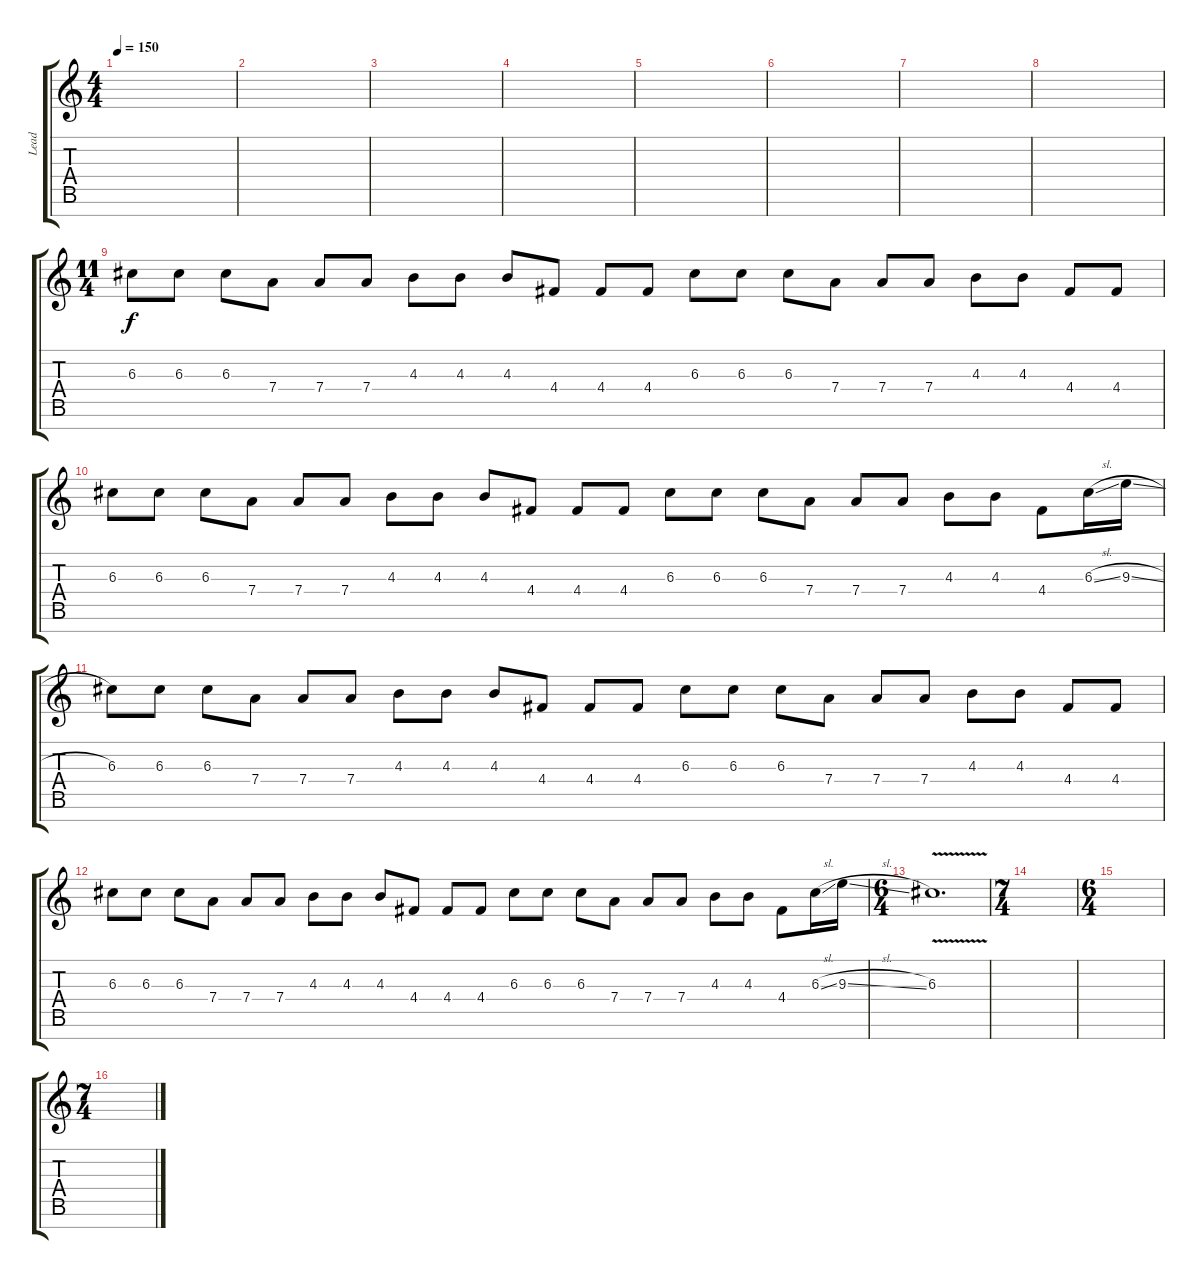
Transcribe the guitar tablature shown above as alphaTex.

\track ("Lead" "Lead") {instrument distortionguitar}
\staff {score tabs}
\tuning (E4 B3 G3 D3 A2 E2 B1) {hide}
\ts (4 4)
\tempo 150
\clef g2
\ks c
|
|
|
|
|
|
|
|
\ts (11 4)
6.3.8 6.3.8 6.3.8 7.4.8 7.4.8 7.4.8 4.3.8 4.3.8 4.3.8 4.4.8 4.4.8 4.4.8 6.3.8 6.3.8 6.3.8 7.4.8 7.4.8 7.4.8 4.3.8 4.3.8 4.4.8 4.4.8 |
6.3.8 6.3.8 6.3.8 7.4.8 7.4.8 7.4.8 4.3.8 4.3.8 4.3.8 4.4.8 4.4.8 4.4.8 6.3.8 6.3.8 6.3.8 7.4.8 7.4.8 7.4.8 4.3.8 4.3.8 4.4.8 6.3{sl}.16 9.3{sl}.16 |
6.3.8 6.3.8 6.3.8 7.4.8 7.4.8 7.4.8 4.3.8 4.3.8 4.3.8 4.4.8 4.4.8 4.4.8 6.3.8 6.3.8 6.3.8 7.4.8 7.4.8 7.4.8 4.3.8 4.3.8 4.4.8 4.4.8 |
6.3.8 6.3.8 6.3.8 7.4.8 7.4.8 7.4.8 4.3.8 4.3.8 4.3.8 4.4.8 4.4.8 4.4.8 6.3.8 6.3.8 6.3.8 7.4.8 7.4.8 7.4.8 4.3.8 4.3.8 4.4.8 6.3{sl}.16 9.3{sl}.16 |
\ts (6 4)
6.3{v}.1{d} |
\ts (7 4)
|
\ts (6 4)
|
\ts (7 4)
